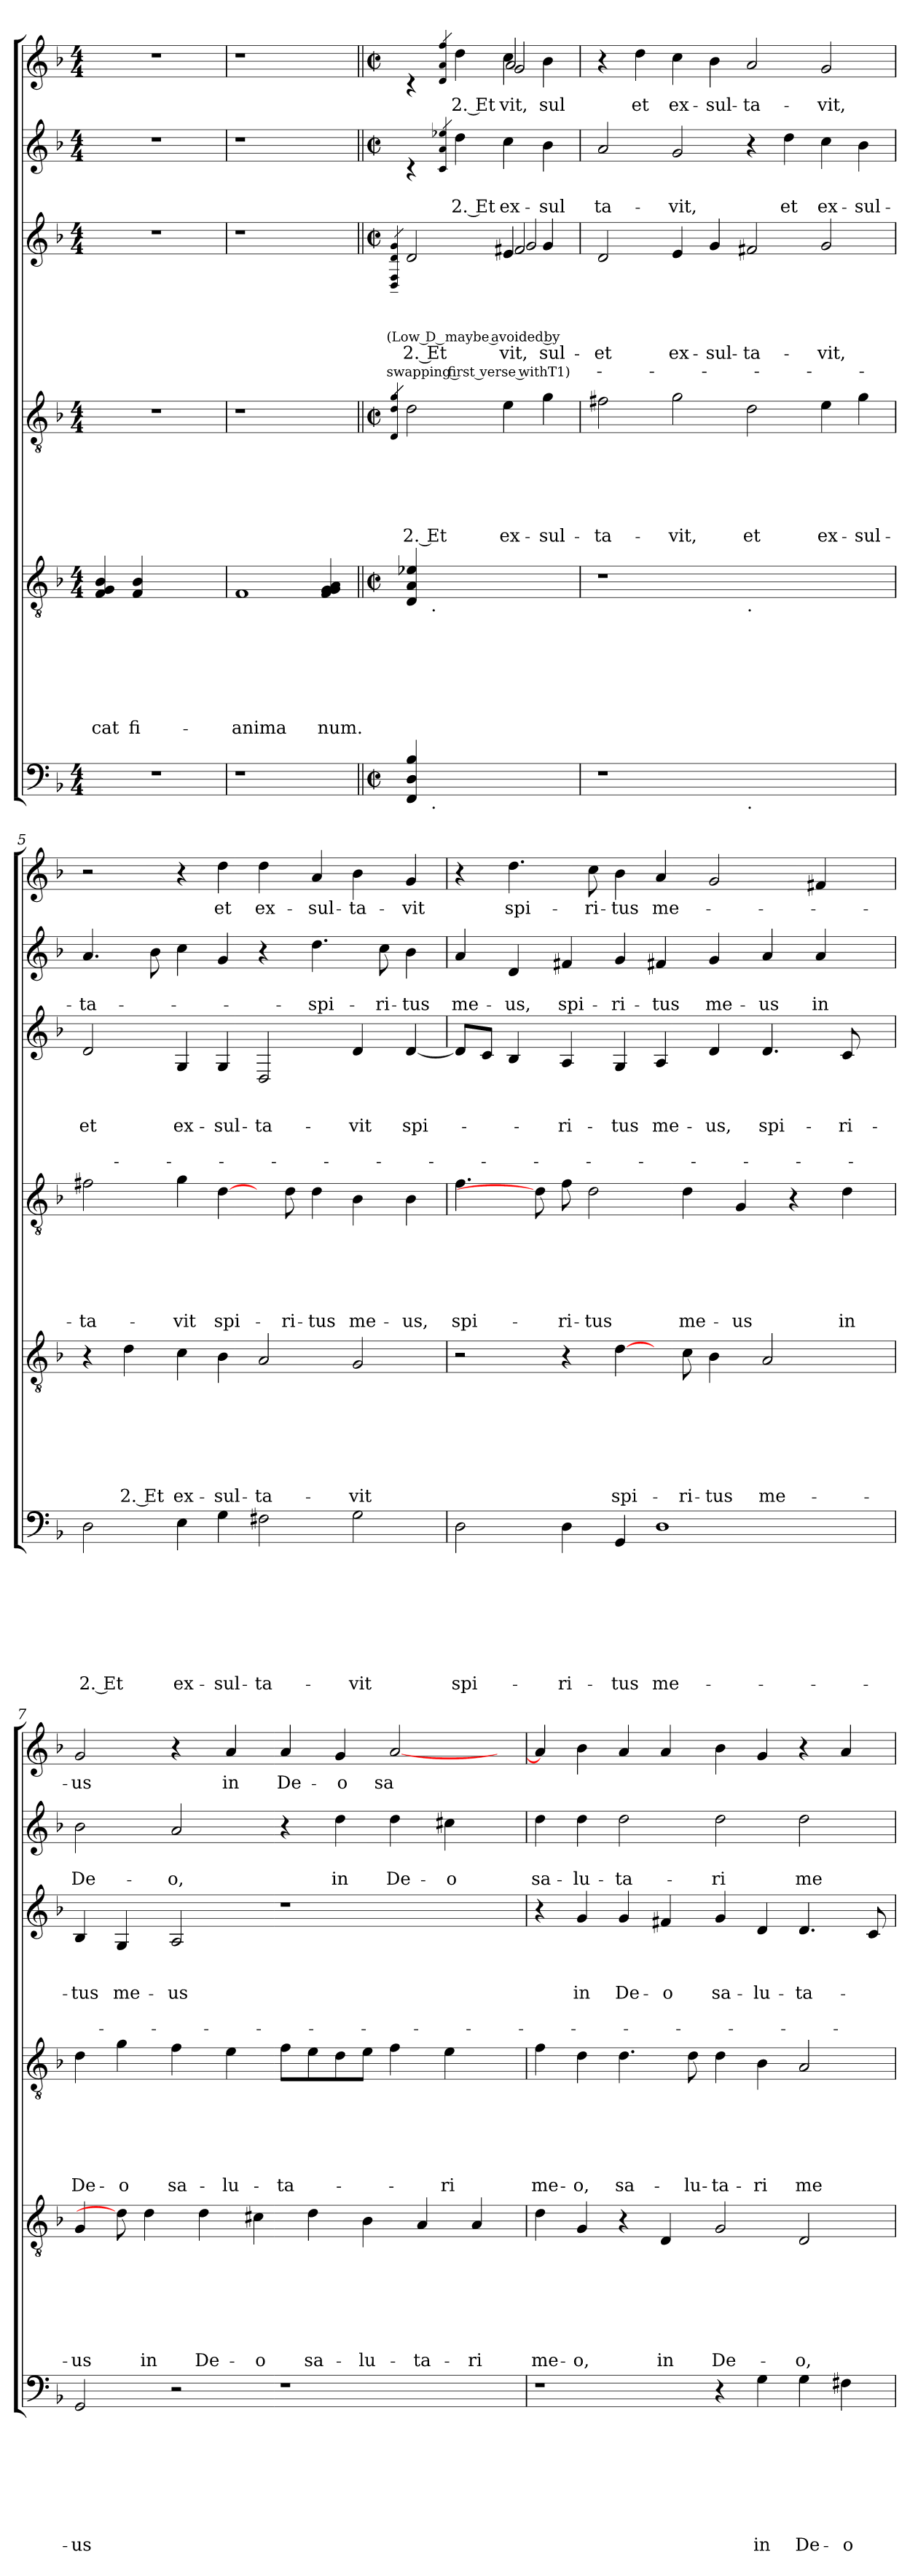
**kern	**text	**text	**text	**text	**text	**text	**text	**text	**kern	**text	**text	**text	**text	**text	**text	**text	**kern	**text	**text	**text	**text	**text	**text	**kern	**text	**text	**text	**text	**text	**kern	**text	**text	**kern	**text
*part6	*part6	*part6	*part6	*part6	*part6	*part6	*part6	*part6	*part5	*part5	*part5	*part5	*part5	*part5	*part5	*part5	*part4	*part4	*part4	*part4	*part4	*part4	*part4	*part3	*part3	*part3	*part3	*part3	*part3	*part2	*part2	*part2	*part1	*part1
*staff6	*staff6	*staff6	*staff6	*staff6	*staff6	*staff6	*staff6	*staff6	*staff5	*staff5	*staff5	*staff5	*staff5	*staff5	*staff5	*staff5	*staff4	*staff4	*staff4	*staff4	*staff4	*staff4	*staff4	*staff3	*staff3	*staff3	*staff3	*staff3	*staff3	*staff2	*staff2	*staff2	*staff1	*staff1
*clefF4	*	*	*	*	*	*	*	*	*clefGv2	*	*	*	*	*	*	*	*clefGv2	*	*	*	*	*	*	*clefG2	*	*	*	*	*	*clefG2	*	*	*clefG2	*
*k[b-]	*	*	*	*	*	*	*	*	*k[b-]	*	*	*	*	*	*	*	*k[b-]	*	*	*	*	*	*	*k[b-]	*	*	*	*	*	*k[b-]	*	*	*k[b-]	*
*F:	*	*	*	*	*	*	*	*	*F:	*	*	*	*	*	*	*	*F:	*	*	*	*	*	*	*F:	*	*	*	*	*	*F:	*	*	*F:	*
*M4/4	*	*	*	*	*	*	*	*	*M4/4	*	*	*	*	*	*	*	*M4/4	*	*	*	*	*	*	*M4/4	*	*	*	*	*	*M4/4	*	*	*M4/4	*
=1	=1	=1	=1	=1	=1	=1	=1	=1	=1	=1	=1	=1	=1	=1	=1	=1	=1	=1	=1	=1	=1	=1	=1	=1	=1	=1	=1	=1	=1	=1	=1	=1	=1	=1
!	!	!	!	!	!	!	!	!	!LO:N:n=1:head=solid	!	!	!	!	!	!	!	!	!	!	!	!	!	!	!	!	!	!	!	!	!	!	!	!	!
!	!	!	!	!	!	!	!	!	!LO:N:n=2:head=solid	!	!	!	!	!	!	!	!	!	!	!	!	!	!	!	!	!	!	!	!	!	!	!	!	!
!	!	!	!	!	!	!	!	!	!LO:N:n=3:head=solid	!	!	!	!	!	!	!LO:LY:b	!	!	!	!	!	!	!	!	!	!	!	!	!	!	!	!	!	!
1r	.	.	.	.	.	.	.	.	4F/ 4G/ 4B-/	.	.	.	.	.	.	-cat	1r	.	.	.	.	.	.	1r	.	.	.	.	.	1r	.	.	1r	.
!	!	!	!	!	!	!	!	!	!LO:N:n=1:head=solid	!	!	!	!	!	!	!	!	!	!	!	!	!	!	!	!	!	!	!	!	!	!	!	!	!
!	!	!	!	!	!	!	!	!	!LO:N:n=2:head=solid	!	!	!	!	!	!	!LO:LY:b:rj	!	!	!	!	!	!	!	!	!	!	!	!	!	!	!	!	!	!
.	.	.	.	.	.	.	.	.	4F/ 4B-/	.	.	.	.	.	.	fi-	.	.	.	.	.	.	.	.	.	.	.	.	.	.	.	.	.	.
.	.	.	.	.	.	.	.	.	2ryy	.	.	.	.	.	.	.	.	.	.	.	.	.	.	.	.	.	.	.	.	.	.	.	.	.
=2	=2	=2	=2	=2	=2	=2	=2	=2	=2	=2	=2	=2	=2	=2	=2	=2	=2	=2	=2	=2	=2	=2	=2	=2	=2	=2	=2	=2	=2	=2	=2	=2	=2	=2
!	!	!	!	!	!	!	!	!	!	!	!	!	!	!	!	!LO:LY:b	!	!	!	!	!	!	!	!	!	!	!	!	!	!	!	!	!	!
1r	.	.	.	.	.	.	.	.	1F	.	.	.	.	.	.	-anima	1r	.	.	.	.	.	.	1r	.	.	.	.	.	1r	.	.	1r	.
!	!	!	!	!	!	!	!	!	!LO:N:n=1:head=solid	!	!	!	!	!	!	!	!	!	!	!	!	!	!	!	!	!	!	!	!	!	!	!	!	!
!	!	!	!	!	!	!	!	!	!LO:N:n=2:head=solid	!	!	!	!	!	!	!	!	!	!	!	!	!	!	!	!	!	!	!	!	!	!	!	!	!
!	!	!	!	!	!	!	!	!	!LO:N:n=3:head=solid	!	!	!	!	!	!	!	!	!	!	!	!	!	!	!	!	!	!	!	!	!	!	!	!	!
!	!	!	!	!	!	!	!	!	!LO:N:n=4:head=solid	!	!	!	!	!	!	!LO:LY:b:rj	!	!	!	!	!	!	!	!	!	!	!	!	!	!	!	!	!	!
4ryy	.	.	.	.	.	.	.	.	4F/ 4G/ 4G/ 4A/	.	.	.	.	.	.	-num.	4ryy	.	.	.	.	.	.	4ryy	.	.	.	.	.	4ryy	.	.	4ryy	.
=3||	=3||	=3||	=3||	=3||	=3||	=3||	=3||	=3||	=3||	=3||	=3||	=3||	=3||	=3||	=3||	=3||	=3||	=3||	=3||	=3||	=3||	=3||	=3||	=3||	=3||	=3||	=3||	=3||	=3||	=3||	=3||	=3||	=3||	=3||
*M2/2	*	*	*	*	*	*	*	*	*M2/2	*	*	*	*	*	*	*	*M2/2	*	*	*	*	*	*	*M2/2	*	*	*	*	*	*M2/2	*	*	*M2/2	*
*met(c|)	*	*	*	*	*	*	*	*	*met(c|)	*	*	*	*	*	*	*	*met(c|)	*	*	*	*	*	*	*met(c|)	*	*	*	*	*	*met(c|)	*	*	*met(c|)	*
!	!	!	!	!	!	!	!	!	!	!	!	!	!	!	!	!	!	!	!	!	!	!	!	!	!	!	!LO:LY:b:rj	!	!LO:LY:b:rj	!	!	!	!	!
.	.	.	.	.	.	.	.	.	.	.	.	.	.	.	.	.	4qD/ 4qd/ 4qg/	.	.	.	.	.	.	4qD/~> 4qF/~> 4qd/~> 4qg/~>	.	.	(Low D maybe avoided by	.	swapping first verse withT1)-	.	.	.	.	.
!	!	!	!	!	!	!	!	!	!	!	!	!	!	!	!	!	!	!	!	!	!	!	!LO:LY:b:rj	!	!	!	!	!LO:LY:b:rj	!	!	!	!	!	!
*^	*	*	*	*	*	*	*	*	*^	*	*	*	*	*	*	*	*	*	*	*	*	*	*	*^	*	*	*	*	*	*^	*	*	*^	*
*	*	*	*	*	*	*	*	*	*	*	*	*	*	*	*	*	*	*	*	*	*	*	*	*	*	*	*^	*	*	*	*	*	*	*	*	*	*	*^	*
*	*	*	*	*	*	*	*	*	*	*	*	*	*	*	*	*	*	*	*	*	*	*	*	*	*	*	*	*	*	*	*	*	*	*	*	*	*	*	*	*^	*
4FF/ 4D/ 4B-/	8ryy	.	.	.	.	.	.	.	.	4D/ 4A/ 4e-X/	8ryy	.	.	.	.	.	.	.	2d\	.	.	.	.	.	2. Et	2d/	2ryy	2ryy	.	.	.	2. Et	.	4ryy	4rc	.	.	4ryy	4rc	2ryy	2ryy	.
!	!	!	!	!	!	!	!	!	!	!	!LO:TX:b:t=.	!	!	!	!	!	!	!	!	!	!	!	!	!	!	!	!	!	!	!	!	!	!	!	!	!	!	!	!	!	!	!
!	!LO:TX:b:t=.	!	!	!	!	!	!	!	!	!	!	!	!	!	!	!	!	!	!	!	!	!	!	!	!	!	!	!	!	!	!	!	!	!	!	!	!	!	!	!	!	!
.	2..ryy	.	.	.	.	.	.	.	.	.	2..ryy	.	.	.	.	.	.	.	.	.	.	.	.	.	.	.	.	.	.	.	.	.	.	.	.	.	.	.	.	.	.	.
.	.	.	.	.	.	.	.	.	.	.	.	.	.	.	.	.	.	.	.	.	.	.	.	.	.	.	.	.	.	.	.	.	.	4qc/ 4qa/ 4qee-X/	.	.	.	4qd/ 4qa/ 4qff/	.	.	.	.
!	!	!	!	!	!	!	!	!	!	!	!	!	!	!	!	!	!	!	!	!	!	!	!	!	!	!	!	!	!	!	!	!	!	!	!	!	!LO:LY:b:rj	!	!	!	!	!LO:LY:b:rj
2.ryy	.	.	.	.	.	.	.	.	.	2.ryy	.	.	.	.	.	.	.	.	.	.	.	.	.	.	.	.	.	.	.	.	.	.	.	2.ryy	4dd\	.	2. Et	2.ryy	4dd\	.	.	2. Et
!	!	!	!	!	!	!	!	!	!	!	!	!	!	!	!	!	!	!	!	!	!	!	!	!	!LO:LY:b	!	!	!	!	!	!	!LO:LY:b	!	!	!	!	!	!	!	!	!	!
!	!	!	!	!	!	!	!	!	!	!	!	!	!	!	!	!	!	!	!	!	!	!	!	!	!	!	!	!	!	!	!	!LO:LY:b:rj	!	!	!	!	!	!	!	!	!	!
!	!	!	!	!	!	!	!	!	!	!	!	!	!	!	!	!	!	!	!	!	!	!	!	!	!	!	!	!	!	!	!	!LO:LY:b	!	!	!	!	!LO:LY:b	!	!	!	!	!LO:LY:b
!	!	!	!	!	!	!	!	!	!	!	!	!	!	!	!	!	!	!	!	!	!	!	!	!	!	!	!	!	!	!	!	!	!	!	!	!	!	!	!	!	!	!LO:LY:b:rj
!	!	!	!	!	!	!	!	!	!	!	!	!	!	!	!	!	!	!	!	!	!	!	!	!	!	!	!	!	!	!	!	!	!	!	!	!	!	!	!	!	!	!LO:LY:b
.	.	.	.	.	.	.	.	.	.	.	.	.	.	.	.	.	.	.	4e\	.	.	.	.	.	ex-	4e/	2f#X/	2g/	.	.	.	-vit,	.	.	4cc\	.	ex-	.	4cc\	2a/	2g/	-vit,
!	!	!	!	!	!	!	!	!	!	!	!	!	!	!	!	!	!	!	!	!	!	!	!	!	!LO:LY:b:rj	!	!	!	!	!	!	!LO:LY:b	!	!	!	!	!LO:LY:b:rj	!	!	!	!	!LO:LY:b
.	.	.	.	.	.	.	.	.	.	.	.	.	.	.	.	.	.	.	4g\	.	.	.	.	.	-sul-	4g/	.	.	.	.	.	-sul-	.	.	4b-\	.	-sul-	.	4b-\	.	.	-sul-
*	*	*	*	*	*	*	*	*	*	*	*	*	*	*	*	*	*	*	*	*	*	*	*	*	*	*v	*v	*v	*	*	*	*	*	*	*	*	*	*	*v	*v	*v	*
=4	=4	=4	=4	=4	=4	=4	=4	=4	=4	=4	=4	=4	=4	=4	=4	=4	=4	=4	=4	=4	=4	=4	=4	=4	=4	=4	=4	=4	=4	=4	=4	=4	=4	=4	=4	=4	=4	=4
!	!	!	!	!	!	!	!	!	!	!	!	!	!	!	!	!	!	!	!	!	!	!	!	!	!LO:LY:b	!	!	!	!	!LO:LY:b	!	!	!	!	!LO:LY:b	!	!	!
*v	*v	*	*	*	*	*	*	*	*	*	*	*	*	*	*	*	*	*	*	*	*	*	*	*	*	*	*	*	*	*	*	*v	*v	*	*	*v	*v	*
*	*	*	*	*	*	*	*	*	*v	*v	*	*	*	*	*	*	*	*	*	*	*	*	*	*	*	*	*	*	*	*	*	*	*	*	*
1r	.	.	.	.	.	.	.	.	1r	.	.	.	.	.	.	.	2f#X\	.	.	.	.	.	-ta-	2d/	.	.	.	et	.	2a/	.	-ta-	4r	.
!	!	!	!	!	!	!	!	!	!	!	!	!	!	!	!	!	!	!	!	!	!	!	!	!	!	!	!	!	!	!	!	!	!	!LO:LY:b
.	.	.	.	.	.	.	.	.	.	.	.	.	.	.	.	.	.	.	.	.	.	.	.	.	.	.	.	.	.	.	.	.	4dd\	et
!	!	!	!	!	!	!	!	!	!	!	!	!	!	!	!	!	!	!	!	!	!	!	!LO:LY:b	!	!	!	!	!LO:LY:b	!	!	!	!LO:LY:b	!	!LO:LY:b
.	.	.	.	.	.	.	.	.	.	.	.	.	.	.	.	.	2g\	.	.	.	.	.	-vit,	4e/	.	.	.	ex-	.	2g/	.	-vit,	4cc\	ex-
!	!	!	!	!	!	!	!	!	!	!	!	!	!	!	!	!	!	!	!	!	!	!	!	!	!	!	!	!LO:LY:b	!	!	!	!	!	!LO:LY:b
.	.	.	.	.	.	.	.	.	.	.	.	.	.	.	.	.	.	.	.	.	.	.	.	4g/	.	.	.	-sul-	.	.	.	.	4b-\	-sul-
!	!	!	!	!	!	!	!	!	!LO:TX:b:t=.	!	!	!	!	!	!	!	!	!	!	!	!	!	!	!	!	!	!	!	!	!	!	!	!	!
!LO:TX:b:t=.	!	!	!	!	!	!	!	!	!	!	!	!	!	!	!	!	!	!	!	!	!	!	!	!	!	!	!	!	!	!	!	!	!	!
!	!	!	!	!	!	!	!	!	!	!	!	!	!	!	!	!	!	!	!	!	!	!	!LO:LY:b	!	!	!	!	!LO:LY:b:rj	!	!	!	!	!	!LO:LY:b:rj
1ryy	.	.	.	.	.	.	.	.	1ryy	.	.	.	.	.	.	.	2d\	.	.	.	.	.	et	2f#X/	.	.	.	-ta-	.	4r	.	.	2a/	-ta-
!	!	!	!	!	!	!	!	!	!	!	!	!	!	!	!	!	!	!	!	!	!	!	!	!	!	!	!	!	!	!	!	!LO:LY:b	!	!
.	.	.	.	.	.	.	.	.	.	.	.	.	.	.	.	.	.	.	.	.	.	.	.	.	.	.	.	.	.	4dd\	.	et	.	.
!	!	!	!	!	!	!	!	!	!	!	!	!	!	!	!	!	!	!	!	!	!	!	!LO:LY:b	!	!	!	!	!LO:LY:b	!	!	!	!LO:LY:b	!	!LO:LY:b
.	.	.	.	.	.	.	.	.	.	.	.	.	.	.	.	.	4e\	.	.	.	.	.	ex-	2g/	.	.	.	-vit,	.	4cc\	.	ex-	2g/	-vit,
!	!	!	!	!	!	!	!	!	!	!	!	!	!	!	!	!	!	!	!	!	!	!	!LO:LY:b	!	!	!	!	!	!	!	!	!LO:LY:b	!	!
.	.	.	.	.	.	.	.	.	.	.	.	.	.	.	.	.	4g\	.	.	.	.	.	-sul-	.	.	.	.	.	.	4b-\	.	-sul-	.	.
!!LO:LB:g=z
=5	=5	=5	=5	=5	=5	=5	=5	=5	=5	=5	=5	=5	=5	=5	=5	=5	=5	=5	=5	=5	=5	=5	=5	=5	=5	=5	=5	=5	=5	=5	=5	=5	=5	=5
!	!	!	!	!	!	!	!	!LO:LY:b:rj	!	!	!	!	!	!	!	!	!	!	!	!	!	!	!LO:LY:b	!	!	!	!LO:LY:b	!	!	!	!	!LO:LY:b	!	!
2D\	.	.	.	.	.	.	.	2. Et	4r	.	.	.	.	.	.	.	2f#X\	.	.	.	.	.	-ta-	2d/	.	.	et	.	.	4.a/	.	-ta-	2r	.
!	!	!	!	!	!	!	!	!	!	!	!	!	!	!	!	!LO:LY:b:rj	!	!	!	!	!	!	!	!	!	!	!	!	!	!	!	!	!	!
.	.	.	.	.	.	.	.	.	4d\	.	.	.	.	.	.	2. Et	.	.	.	.	.	.	.	.	.	.	.	.	.	.	.	.	.	.
.	.	.	.	.	.	.	.	.	.	.	.	.	.	.	.	.	.	.	.	.	.	.	.	.	.	.	.	.	.	8b-\	.	.	.	.
!	!	!	!	!	!	!	!	!LO:LY:b	!	!	!	!	!	!	!	!LO:LY:b	!	!	!	!	!	!	!LO:LY:b	!	!	!	!LO:LY:b	!	!	!	!	!	!	!
4E\	.	.	.	.	.	.	.	ex-	4c\	.	.	.	.	.	.	ex-	4g\	.	.	.	.	.	-vit	4G/	.	.	ex-	.	.	4cc\	.	.	4r	.
!	!	!	!	!	!	!	!	!LO:LY:b:rj	!	!	!	!	!	!	!	!LO:LY:b:rj	!	!	!	!	!	!	!LO:LY:b	!	!	!	!LO:LY:b	!	!	!	!	!	!	!LO:LY:b
4G\	.	.	.	.	.	.	.	-sul-	4B-\	.	.	.	.	.	.	-sul-	[4d\	.	.	.	.	.	spi-	4G/	.	.	-sul-	.	.	4g/	.	.	4dd\	et
!	!	!	!	!	!	!	!	!LO:LY:b	!	!	!	!	!	!	!	!LO:LY:b	!	!	!	!	!	!	!	!	!	!	!LO:LY:b	!	!	!	!	!	!	!LO:LY:b
2F#X\	.	.	.	.	.	.	.	-ta-	2A/	.	.	.	.	.	.	-ta-	8ryy	.	.	.	.	.	.	2D/	.	.	-ta-	.	.	4r	.	.	4dd\	ex-
!	!	!	!	!	!	!	!	!	!	!	!	!	!	!	!	!	!	!	!	!	!	!	!LO:LY:b	!	!	!	!	!	!	!	!	!	!	!
.	.	.	.	.	.	.	.	.	.	.	.	.	.	.	.	.	8d\	.	.	.	.	.	-ri-	.	.	.	.	.	.	.	.	.	.	.
!	!	!	!	!	!	!	!	!	!	!	!	!	!	!	!	!	!	!	!	!	!	!	!LO:LY:b:rj	!	!	!	!	!	!	!	!	!LO:LY:b	!	!LO:LY:b
.	.	.	.	.	.	.	.	.	.	.	.	.	.	.	.	.	4d\	.	.	.	.	.	-tus	.	.	.	.	.	.	4.dd\	.	-spi-	4a/	-sul-
!	!	!	!	!	!	!	!	!LO:LY:b	!	!	!	!	!	!	!	!LO:LY:b	!	!	!	!	!	!	!LO:LY:b	!	!	!	!LO:LY:b	!	!	!	!	!	!	!LO:LY:b
2G\	.	.	.	.	.	.	.	-vit	2G/	.	.	.	.	.	.	-vit	4B-\	.	.	.	.	.	me-	4d/	.	.	-vit	.	.	.	.	.	4b-\	-ta-
!	!	!	!	!	!	!	!	!	!	!	!	!	!	!	!	!	!	!	!	!	!	!	!	!	!	!	!	!	!	!	!	!LO:LY:b	!	!
.	.	.	.	.	.	.	.	.	.	.	.	.	.	.	.	.	.	.	.	.	.	.	.	.	.	.	.	.	.	8cc\	.	-ri-	.	.
!	!	!	!	!	!	!	!	!	!	!	!	!	!	!	!	!	!	!	!	!	!	!	!LO:LY:b	!	!	!	!LO:LY:b	!	!	!	!	!LO:LY:b:rj	!	!LO:LY:b
.	.	.	.	.	.	.	.	.	.	.	.	.	.	.	.	.	4B-\	.	.	.	.	.	-us,	[<4d/	.	.	spi-	.	.	4b-\	.	-tus	4g/	-vit
=6	=6	=6	=6	=6	=6	=6	=6	=6	=6	=6	=6	=6	=6	=6	=6	=6	=6	=6	=6	=6	=6	=6	=6	=6	=6	=6	=6	=6	=6	=6	=6	=6	=6	=6
!	!	!	!	!	!	!	!	!LO:LY:b	!	!	!	!	!	!	!	!	!	!	!	!	!	!	!LO:LY:b	!	!	!	!	!	!	!	!	!LO:LY:b	!	!
2D\	.	.	.	.	.	.	.	spi-	2r	.	.	.	.	.	.	.	4.f\	.	.	.	.	.	spi-	8d/L]	.	.	.	.	.	4a/	.	me-	4r	.
.	.	.	.	.	.	.	.	.	.	.	.	.	.	.	.	.	.	.	.	.	.	.	.	8c/J	.	.	.	.	.	.	.	.	.	.
!	!	!	!	!	!	!	!	!	!	!	!	!	!	!	!	!	!	!	!	!	!	!	!	!	!	!	!	!	!	!	!	!LO:LY:b	!	!LO:LY:b
.	.	.	.	.	.	.	.	.	.	.	.	.	.	.	.	.	.	.	.	.	.	.	.	4B-/	.	.	.	.	.	4d/	.	-us,	4.dd\	spi-
.	.	.	.	.	.	.	.	.	.	.	.	.	.	.	.	.	8d\]	.	.	.	.	.	.	.	.	.	.	.	.	.	.	.	.	.
!	!	!	!	!	!	!	!	!LO:LY:b	!	!	!	!	!	!	!	!	!	!	!	!	!	!	!LO:LY:b	!	!	!	!LO:LY:b	!	!	!	!	!LO:LY:b	!	!
4D\	.	.	.	.	.	.	.	-ri-	4r	.	.	.	.	.	.	.	8f\	.	.	.	.	.	-ri-	4A/	.	.	-ri-	.	.	4f#X/	.	spi-	.	.
!	!	!	!	!	!	!	!	!	!	!	!	!	!	!	!	!	!	!	!	!	!	!	!LO:LY:b	!	!	!	!	!	!	!	!	!	!	!LO:LY:b
.	.	.	.	.	.	.	.	.	.	.	.	.	.	.	.	.	2d\	.	.	.	.	.	-tus	.	.	.	.	.	.	.	.	.	8cc\	-ri-
!	!	!	!	!	!	!	!	!LO:LY:b	!	!	!	!	!	!	!	!LO:LY:b	!	!	!	!	!	!	!	!	!	!	!LO:LY:b	!	!	!	!	!LO:LY:b	!	!LO:LY:b:rj
4GG/	.	.	.	.	.	.	.	-tus	[4d\	.	.	.	.	.	.	spi-	.	.	.	.	.	.	.	4G/	.	.	-tus	.	.	4g/	.	-ri-	4b-\	-tus
!	!	!	!	!	!	!	!	!LO:LY:b	!	!	!	!	!	!	!	!	!	!	!	!	!	!	!	!	!	!	!LO:LY:b	!	!	!	!	!LO:LY:b	!	!LO:LY:b
1D	.	.	.	.	.	.	.	me-	8ryy	.	.	.	.	.	.	.	.	.	.	.	.	.	.	4A/	.	.	me-	.	.	4f#X/	.	-tus	4a/	me-
!	!	!	!	!	!	!	!	!	!	!	!	!	!	!	!	!LO:LY:b	!	!	!	!	!	!	!LO:LY:b	!	!	!	!	!	!	!	!	!	!	!
.	.	.	.	.	.	.	.	.	8c\	.	.	.	.	.	.	-ri-	4d\	.	.	.	.	.	me-	.	.	.	.	.	.	.	.	.	.	.
!	!	!	!	!	!	!	!	!	!	!	!	!	!	!	!	!LO:LY:b:rj	!	!	!	!	!	!	!	!	!	!	!LO:LY:b	!	!	!	!	!LO:LY:b	!	!
.	.	.	.	.	.	.	.	.	4B-\	.	.	.	.	.	.	-tus	.	.	.	.	.	.	.	4d/	.	.	-us,	.	.	4g/	.	me-	2g/	.
!	!	!	!	!	!	!	!	!	!	!	!	!	!	!	!	!	!	!	!	!	!	!	!LO:LY:b	!	!	!	!	!	!	!	!	!	!	!
.	.	.	.	.	.	.	.	.	.	.	.	.	.	.	.	.	4G/	.	.	.	.	.	-us	.	.	.	.	.	.	.	.	.	.	.
!	!	!	!	!	!	!	!	!	!	!	!	!	!	!	!	!LO:LY:b	!	!	!	!	!	!	!	!	!	!	!LO:LY:b	!	!	!	!	!LO:LY:b	!	!
.	.	.	.	.	.	.	.	.	2A/	.	.	.	.	.	.	me-	.	.	.	.	.	.	.	4.d/	.	.	spi-	.	.	4a/	.	-us	.	.
.	.	.	.	.	.	.	.	.	.	.	.	.	.	.	.	.	4r	.	.	.	.	.	.	.	.	.	.	.	.	.	.	.	.	.
!	!	!	!	!	!	!	!	!	!	!	!	!	!	!	!	!	!	!	!	!	!	!	!	!	!	!	!	!	!	!	!	!LO:LY:b	!	!
.	.	.	.	.	.	.	.	.	.	.	.	.	.	.	.	.	.	.	.	.	.	.	.	.	.	.	.	.	.	4a/	.	in	4f#X/	.
!	!	!	!	!	!	!	!	!	!	!	!	!	!	!	!	!	!	!	!	!	!	!	!LO:LY:b	!	!	!	!LO:LY:b	!	!	!	!	!	!	!
.	.	.	.	.	.	.	.	.	.	.	.	.	.	.	.	.	4d\	.	.	.	.	.	in	8c/	.	.	-ri-	.	.	.	.	.	.	.
8ryy	.	.	.	.	.	.	.	.	8ryy	.	.	.	.	.	.	.	.	.	.	.	.	.	.	8ryy	.	.	.	.	.	8ryy	.	.	8ryy	.
=7	=7	=7	=7	=7	=7	=7	=7	=7	=7	=7	=7	=7	=7	=7	=7	=7	=7	=7	=7	=7	=7	=7	=7	=7	=7	=7	=7	=7	=7	=7	=7	=7	=7	=7
!	!	!	!	!	!	!	!	!LO:LY:b	!	!	!	!	!	!	!	!LO:LY:b	!	!	!	!	!	!	!LO:LY:b	!	!	!	!LO:LY:b	!	!	!	!	!LO:LY:b	!	!LO:LY:b
2GG/	.	.	.	.	.	.	.	-us	4G/	.	.	.	.	.	.	-us	4d\	.	.	.	.	.	De-	4B-/	.	.	-tus	.	.	2b-\	.	De-	2g/	-us
!	!	!	!	!	!	!	!	!	!	!	!	!	!	!	!	!	!	!	!	!	!	!	!LO:LY:b	!	!	!	!LO:LY:b	!	!	!	!	!	!	!
.	.	.	.	.	.	.	.	.	8d\]	.	.	.	.	.	.	.	4g\	.	.	.	.	.	-o	4G/	.	.	me-	.	.	.	.	.	.	.
!	!	!	!	!	!	!	!	!	!	!	!	!	!	!	!	!LO:LY:b	!	!	!	!	!	!	!	!	!	!	!	!	!	!	!	!	!	!
.	.	.	.	.	.	.	.	.	4d\	.	.	.	.	.	.	in	.	.	.	.	.	.	.	.	.	.	.	.	.	.	.	.	.	.
!	!	!	!	!	!	!	!	!	!	!	!	!	!	!	!	!	!	!	!	!	!	!	!LO:LY:b	!	!	!	!LO:LY:b:rj	!	!	!	!	!LO:LY:b	!	!
2r	.	.	.	.	.	.	.	.	.	.	.	.	.	.	.	.	4f\	.	.	.	.	.	sa-	2A/	.	.	-us	.	.	2a/	.	-o,	4r	.
!	!	!	!	!	!	!	!	!	!	!	!	!	!	!	!	!LO:LY:b	!	!	!	!	!	!	!	!	!	!	!	!	!	!	!	!	!	!
.	.	.	.	.	.	.	.	.	4d\	.	.	.	.	.	.	De-	.	.	.	.	.	.	.	.	.	.	.	.	.	.	.	.	.	.
!	!	!	!	!	!	!	!	!	!	!	!	!	!	!	!	!	!	!	!	!	!	!	!LO:LY:b	!	!	!	!	!	!	!	!	!	!	!LO:LY:b
.	.	.	.	.	.	.	.	.	.	.	.	.	.	.	.	.	4e\	.	.	.	.	.	-lu-	.	.	.	.	.	.	.	.	.	4a/	in
!	!	!	!	!	!	!	!	!	!	!	!	!	!	!	!	!LO:LY:b	!	!	!	!	!	!	!	!	!	!	!	!	!	!	!	!	!	!
.	.	.	.	.	.	.	.	.	4c#X\	.	.	.	.	.	.	-o	.	.	.	.	.	.	.	.	.	.	.	.	.	.	.	.	.	.
!	!	!	!	!	!	!	!	!	!	!	!	!	!	!	!	!	!	!	!	!	!	!	!LO:LY:b	!	!	!	!	!	!	!	!	!	!	!LO:LY:b
1r	.	.	.	.	.	.	.	.	.	.	.	.	.	.	.	.	8f\L	.	.	.	.	.	-ta-	1r	.	.	.	.	.	4r	.	.	4a/	De-
!	!	!	!	!	!	!	!	!	!	!	!	!	!	!	!	!LO:LY:b	!	!	!	!	!	!	!	!	!	!	!	!	!	!	!	!	!	!
.	.	.	.	.	.	.	.	.	4d\	.	.	.	.	.	.	sa-	8e\	.	.	.	.	.	.	.	.	.	.	.	.	.	.	.	.	.
!	!	!	!	!	!	!	!	!	!	!	!	!	!	!	!	!	!	!	!	!	!	!	!	!	!	!	!	!	!	!	!	!LO:LY:b	!	!LO:LY:b
.	.	.	.	.	.	.	.	.	.	.	.	.	.	.	.	.	8d\	.	.	.	.	.	.	.	.	.	.	.	.	4dd\	.	in	4g/	-o
!	!	!	!	!	!	!	!	!	!	!	!	!	!	!	!	!LO:LY:b	!	!	!	!	!	!	!	!	!	!	!	!	!	!	!	!	!	!
.	.	.	.	.	.	.	.	.	4B-\	.	.	.	.	.	.	-lu-	8e\J	.	.	.	.	.	.	.	.	.	.	.	.	.	.	.	.	.
!	!	!	!	!	!	!	!	!	!	!	!	!	!	!	!	!	!	!	!	!	!	!	!	!	!	!	!	!	!	!	!	!LO:LY:b	!	!LO:LY:b
.	.	.	.	.	.	.	.	.	.	.	.	.	.	.	.	.	4f\	.	.	.	.	.	.	.	.	.	.	.	.	4dd\	.	De-	[>2a/	sa
!	!	!	!	!	!	!	!	!	!	!	!	!	!	!	!	!LO:LY:b	!	!	!	!	!	!	!	!	!	!	!	!	!	!	!	!	!	!
.	.	.	.	.	.	.	.	.	4A/	.	.	.	.	.	.	-ta-	.	.	.	.	.	.	.	.	.	.	.	.	.	.	.	.	.	.
!	!	!	!	!	!	!	!	!	!	!	!	!	!	!	!	!	!	!	!	!	!	!	!LO:LY:b	!	!	!	!	!	!	!	!	!LO:LY:b	!	!
.	.	.	.	.	.	.	.	.	.	.	.	.	.	.	.	.	4e\	.	.	.	.	.	-ri	.	.	.	.	.	.	4cc#X\	.	-o	.	.
!	!	!	!	!	!	!	!	!	!	!	!	!	!	!	!	!LO:LY:b	!	!	!	!	!	!	!	!	!	!	!	!	!	!	!	!	!	!
.	.	.	.	.	.	.	.	.	4A/	.	.	.	.	.	.	-ri	.	.	.	.	.	.	.	.	.	.	.	.	.	.	.	.	.	.
8ryy	.	.	.	.	.	.	.	.	.	.	.	.	.	.	.	.	8ryy	.	.	.	.	.	.	8ryy	.	.	.	.	.	8ryy	.	.	8ryy	.
!!LO:PB:g=z
=8	=8	=8	=8	=8	=8	=8	=8	=8	=8	=8	=8	=8	=8	=8	=8	=8	=8	=8	=8	=8	=8	=8	=8	=8	=8	=8	=8	=8	=8	=8	=8	=8	=8	=8
!	!	!	!	!	!	!	!	!	!	!	!	!	!	!	!	!LO:LY:b	!	!	!	!	!	!	!LO:LY:b	!	!	!	!	!	!	!	!	!LO:LY:b	!	!
1r	.	.	.	.	.	.	.	.	4d\	.	.	.	.	.	.	me-	4f\	.	.	.	.	.	me-	4r	.	.	.	.	.	4dd\	.	sa-	4a/]	.
!	!	!	!	!	!	!	!	!	!	!	!	!	!	!	!	!LO:LY:b	!	!	!	!	!	!	!LO:LY:b	!	!	!	!LO:LY:b	!	!	!	!	!LO:LY:b	!	!
.	.	.	.	.	.	.	.	.	4G/	.	.	.	.	.	.	-o,	4d\	.	.	.	.	.	-o,	4g/	.	.	in	.	.	4dd\	.	-lu-	4b-\	.
!	!	!	!	!	!	!	!	!	!	!	!	!	!	!	!	!	!	!	!	!	!	!	!LO:LY:b	!	!	!	!LO:LY:b	!	!	!	!	!LO:LY:b	!	!
.	.	.	.	.	.	.	.	.	4r	.	.	.	.	.	.	.	4.d\	.	.	.	.	.	sa-	4g/	.	.	De-	.	.	2dd\	.	-ta-	4a/	.
!	!	!	!	!	!	!	!	!	!	!	!	!	!	!	!	!LO:LY:b	!	!	!	!	!	!	!	!	!	!	!LO:LY:b	!	!	!	!	!	!	!
.	.	.	.	.	.	.	.	.	4D/	.	.	.	.	.	.	in	.	.	.	.	.	.	.	4f#X/	.	.	-o	.	.	.	.	.	4a/	.
!	!	!	!	!	!	!	!	!	!	!	!	!	!	!	!	!	!	!	!	!	!	!	!LO:LY:b	!	!	!	!	!	!	!	!	!	!	!
.	.	.	.	.	.	.	.	.	.	.	.	.	.	.	.	.	8d\	.	.	.	.	.	-lu-	.	.	.	.	.	.	.	.	.	.	.
!	!	!	!	!	!	!	!	!	!	!	!	!	!	!	!	!LO:LY:b	!	!	!	!	!	!	!LO:LY:b	!	!	!	!LO:LY:b	!	!	!	!	!LO:LY:b	!	!
4r	.	.	.	.	.	.	.	.	2G/	.	.	.	.	.	.	De-	4d\	.	.	.	.	.	-ta-	4g/	.	.	sa-	.	.	2dd\	.	-ri	4b-\	.
!	!	!	!	!	!	!	!	!LO:LY:b	!	!	!	!	!	!	!	!	!	!	!	!	!	!	!LO:LY:b	!	!	!	!LO:LY:b	!	!	!	!	!	!	!
4G\	.	.	.	.	.	.	.	in	.	.	.	.	.	.	.	.	4B-\	.	.	.	.	.	-ri	4d/	.	.	-lu-	.	.	.	.	.	4g/	.
!	!	!	!	!	!	!	!	!LO:LY:b	!	!	!	!	!	!	!	!LO:LY:b	!	!	!	!	!	!	!LO:LY:b	!	!	!	!LO:LY:b	!	!	!	!	!LO:LY:b	!	!
4G\	.	.	.	.	.	.	.	De-	2D/	.	.	.	.	.	.	-o,	2A/	.	.	.	.	.	me-	4.d/	.	.	-ta-	.	.	2dd\	.	me-	4r	.
!	!	!	!	!	!	!	!	!LO:LY:b	!	!	!	!	!	!	!	!	!	!	!	!	!	!	!	!	!	!	!	!	!	!	!	!	!	!
4F#X\	.	.	.	.	.	.	.	-o	.	.	.	.	.	.	.	.	.	.	.	.	.	.	.	.	.	.	.	.	.	.	.	.	4a/	.
.	.	.	.	.	.	.	.	.	.	.	.	.	.	.	.	.	.	.	.	.	.	.	.	8c/	.	.	.	.	.	.	.	.	.	.
=	=	=	=	=	=	=	=	=	=	=	=	=	=	=	=	=	=	=	=	=	=	=	=	=	=	=	=	=	=	=	=	=	=	=
*-	*-	*-	*-	*-	*-	*-	*-	*-	*-	*-	*-	*-	*-	*-	*-	*-	*-	*-	*-	*-	*-	*-	*-	*-	*-	*-	*-	*-	*-	*-	*-	*-	*-	*-
